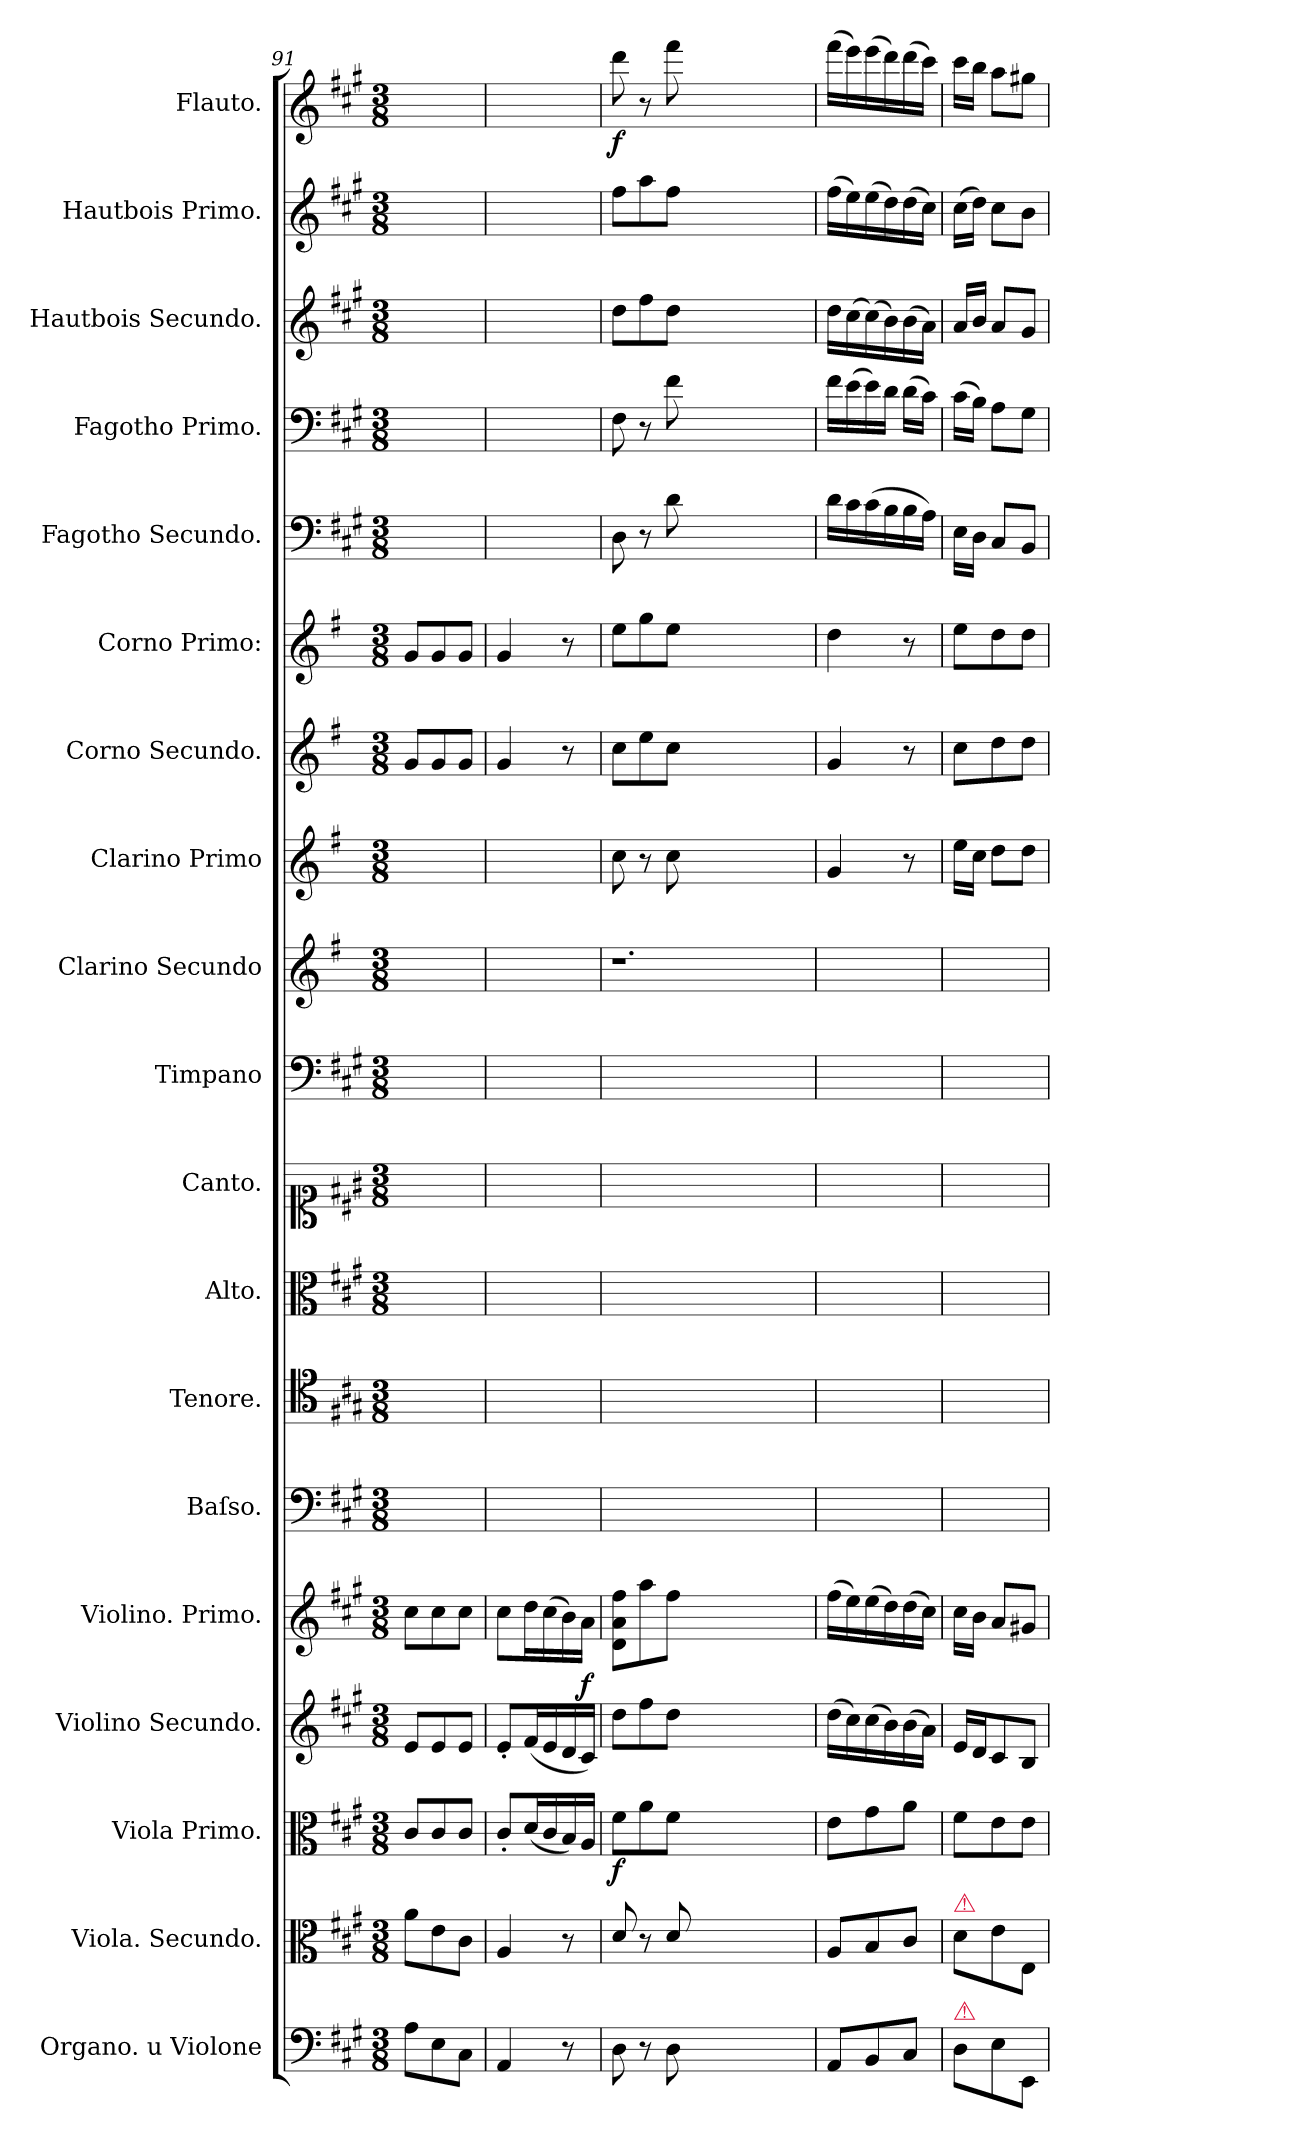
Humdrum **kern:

**kern	**dynam	**kern	**kern	**dynam	**kern	**dynam	**kern	**dynam	**kern	**kern	**kern	**kern	**kern	**kern	**kern	**dynam	**kern	**dynam	**kern	**dynam	**kern	**dynam	**kern	**kern	**kern	**dynam	**kern	**dynam
*part19	*part19	*part18	*part17	*part17	*part16	*part16	*part15	*part15	*part14	*part13	*part12	*part11	*part10	*part9	*part8	*part8	*part7	*part7	*part6	*part6	*part5	*part5	*part4	*part3	*part2	*part2	*part1	*part1
*staff19	*staff19	*staff18	*staff17	*staff17	*staff16	*staff16	*staff15	*staff15	*staff14	*staff13	*staff12	*staff11	*staff10	*staff9	*staff8	*staff8	*staff7	*staff7	*staff6	*staff6	*staff5	*staff5	*staff4	*staff3	*staff2	*staff2	*staff1	*staff1
*I"Organo. u Violone	*	*I"Viola. Secundo.	*I"Viola Primo.	*	*I"Violino Secundo.	*	*I"Violino. Primo.	*	*I"Baſso.	*I"Tenore.	*I"Alto.	*I"Canto.	*I"Timpano	*I"Clarino Secundo	*I"Clarino Primo	*	*I"Corno Secundo.	*	*I"Corno Primo:	*	*I"Fagotho Secundo.	*	*I"Fagotho Primo.	*I"Hautbois Secundo.	*I"Hautbois Primo.	*	*I"Flauto.	*
*	*	*I'vla 2	*I'vla 1	*	*I'vl 2	*	*I'vl 1	*	*I'B	*I'T	*I'A	*	*I'timp	*I'clno 2	*I'clno 1	*	*I'cor 2	*	*I'cor 1	*	*I'fag 2	*	*I'fag 1	*	*	*	*I'fl	*
*clefF4	*	*clefC3	*clefC3	*	*clefG2	*	*clefG2	*	*clefF4	*clefC4	*clefC3	*clefC1	*clefF4	*clefG2	*clefG2	*	*clefG2	*	*clefG2	*	*clefF4	*	*clefF4	*clefG2	*clefG2	*	*clefG2	*
*	*	*	*	*	*	*	*	*	*	*	*	*	*	*ITrd-1c-2	*ITrd-1c-2	*	*ITrd6c10	*	*ITrd6c10	*	*	*	*	*	*	*	*	*
*k[f#c#g#]	*	*k[f#c#g#]	*k[f#c#g#]	*	*k[f#c#g#]	*	*k[f#c#g#]	*	*k[f#c#g#]	*k[f#c#g#]	*k[f#c#g#]	*k[f#c#g#]	*k[f#c#g#]	*k[f#c#g#]	*k[f#c#g#]	*	*k[f#c#g#]	*	*k[f#c#g#]	*	*k[f#c#g#]	*	*k[f#c#g#]	*k[f#c#g#]	*k[f#c#g#]	*	*k[f#c#g#]	*
*M3/8	*	*M3/8	*M3/8	*	*M3/8	*	*M3/8	*	*M3/8	*M3/8	*M3/8	*M3/8	*M3/8	*M3/8	*M3/8	*	*M3/8	*	*M3/8	*	*M3/8	*	*M3/8	*M3/8	*M3/8	*	*M3/8	*
=91	=91	=91	=91	=91	=91	=91	=91	=91	=91	=91	=91	=91	=91	=91	=91	=91	=91	=91	=91	=91	=91	=91	=91	=91	=91	=91	=91	=91
8A\L	.	8a\L	8c#/L	.	8e/L	.	8cc#\L	.	4.ryy	4.ryy	4.ryy	4.ryy	4.ryy	4.ryy	4.ryy	.	8A/L	.	8A/L	.	4.ryy	.	4.ryy	4.ryy	4.ryy	.	4.ryy	.
8E\	.	8e\	8c#/	.	8e/	.	8cc#\	.	.	.	.	.	.	.	.	.	8A/	.	8A/	.	.	.	.	.	.	.	.	.
8C#\J	.	8c#\J	8c#/J	.	8e/J	.	8cc#\J	.	.	.	.	.	.	.	.	.	8A/J	.	8A/J	.	.	.	.	.	.	.	.	.
=92	=92	=92	=92	=92	=92	=92	=92	=92	=92	=92	=92	=92	=92	=92	=92	=92	=92	=92	=92	=92	=92	=92	=92	=92	=92	=92	=92	=92
4AA/	.	4A/	8c#'/L	.	8e'/L	.	8cc#\L	.	4.ryy	4.ryy	4.ryy	4.ryy	4.ryy	4.ryy	4.ryy	.	4A/	.	4A/	.	4.ryy	.	4.ryy	4.ryy	4.ryy	.	4.ryy	.
.	.	.	(16d/L	.	(16f#/L	.	16dd\L	.	.	.	.	.	.	.	.	.	.	.	.	.	.	.	.	.	.	.	.	.
.	.	.	16c#/	.	16e/	.	(16cc#\	.	.	.	.	.	.	.	.	.	.	.	.	.	.	.	.	.	.	.	.	.
8r	.	8r	16B/)	.	16d/	.	16b\)	.	.	.	.	.	.	.	.	.	8r	.	8r	.	.	.	.	.	.	.	.	.
!	!	!	!	!	!	!LO:DY:a	!	!	!	!	!	!	!	!	!	!	!	!	!	!	!	!	!	!	!	!	!	!
.	.	.	16A/JJ	.	16c#/JJ)	f.	16a\JJ	.	.	.	.	.	.	.	.	.	.	.	.	.	.	.	.	.	.	.	.	.
=93	=93	=93	=93	=93	=93	=93	=93	=93	=93	=93	=93	=93	=93	=93	=93	=93	=93	=93	=93	=93	=93	=93	=93	=93	=93	=93	=93	=93
!	!LO:DY:a	!	!	!LO:DY:b	!	!LO:DY:b	!	!LO:DY:b	!	!	!	!	!	!	!	!LO:DY:b	!	!LO:DY:b	!	!LO:DY:b	!	!LO:DY:a	!	!	!	!LO:DY:b	!	!
8D\	forte	8d/	8f#\L	f	8dd\L	forlo.	8d\ 8a\ 8ff#\L	for	4.ryy	4.ryy	4.ryy	4.ryy	4.ryy	1.r	8dd\	piano	8d\L	for	8f#\L	for	8D\	forte	8F#\	8dd\L	8ff#\L	forte	8ddd\	f
8r	.	8r	8a\	.	8ff#\	.	8aa\	.	.	.	.	.	.	.	8r	.	8f#\	.	8a\	.	8r	.	8r	8ff#\	8aa\	.	8r	.
8D\	.	8d/	8f#\J	.	8dd\J	.	8ff#\J	.	.	.	.	.	.	.	8dd\	.	8d\J	.	8f#\J	.	8d\	.	8f#\	8dd\J	8ff#\J	.	8fff#\	.
1ryy	.	1ryy	1ryy	.	1ryy	.	1ryy	.	1ryy	1ryy	1ryy	1ryy	1ryy	.	1ryy	.	1ryy	.	1ryy	.	1ryy	.	1ryy	1ryy	1ryy	.	1ryy	.
8ryy	.	8ryy	8ryy	.	8ryy	.	8ryy	.	8ryy	8ryy	8ryy	8ryy	8ryy	.	8ryy	.	8ryy	.	8ryy	.	8ryy	.	8ryy	8ryy	8ryy	.	8ryy	.
=94	=94	=94	=94	=94	=94	=94	=94	=94	=94	=94	=94	=94	=94	=94	=94	=94	=94	=94	=94	=94	=94	=94	=94	=94	=94	=94	=94	=94
8AA/L	.	8A/L	8e\L	.	(16dd\LL	.	(16ff#\LL	.	4.ryy	4.ryy	4.ryy	4.ryy	4.ryy	4.ryy	4a/	.	4A/	.	4e\	.	16d\LL	.	16f#\LL	16dd\LL	(16ff#\LL	.	(16fff#\LL	.
.	.	.	.	.	16cc#\)	.	16ee\)	.	.	.	.	.	.	.	.	.	.	.	.	.	16c#\	.	(16e\	(16cc#\	16ee\)	.	16eee\)	.
8BB/	.	8B/	8g#\	.	(16cc#\	.	(16ee\	.	.	.	.	.	.	.	.	.	.	.	.	.	(16c#\	.	16e\)	(16cc#\)	(16ee\	.	(16eee\	.
.	.	.	.	.	16b\)	.	16dd\)	.	.	.	.	.	.	.	.	.	.	.	.	.	16B\	.	16d\JJ	16b\)	16dd\)	.	16ddd\)	.
8C#/J	.	8c#/J	8a\J	.	(16b\	.	(16dd\	.	.	.	.	.	.	.	8r	.	8r	.	8r	.	16B\	.	(16d\LL	(16b\	(16dd\	.	(16ddd\	.
.	.	.	.	.	16a\JJ)	.	16cc#\JJ)	.	.	.	.	.	.	.	.	.	.	.	.	.	16A\JJ)	.	16c#\JJ)	16a\JJ)	16cc#\JJ)	.	16ccc#\JJ)	.
=95	=95	=95	=95	=95	=95	=95	=95	=95	=95	=95	=95	=95	=95	=95	=95	=95	=95	=95	=95	=95	=95	=95	=95	=95	=95	=95	=95	=95
!	!	!LO:TX:a:color=crimson:t=⚠	!	!	!	!	!	!	!	!	!	!	!	!	!	!	!	!	!	!	!	!	!	!	!	!	!	!
!LO:TX:a:color=crimson:t=⚠	!	!	!	!	!	!	!	!	!	!	!	!	!	!	!	!	!	!	!	!	!	!	!	!	!	!	!	!
8D\L	.	8d\L	8f#\L	.	16e/LL	.	16cc#\LL	.	4.ryy	4.ryy	4.ryy	4.ryy	4.ryy	4.ryy	16ff#\LL	.	8d\L	.	8f#\L	.	16E\LL	.	(16c#\LL	16a/LL	(16cc#\LL	.	16ccc#\LL	.
.	.	.	.	.	16d/J	.	16b\JJ	.	.	.	.	.	.	.	16dd\JJ	.	.	.	.	.	16D\JJ	.	16B\JJ)	16b/JJ	16dd\JJ)	.	16bb\JJ	.
8E\	.	8e\	8e\	.	8c#/	.	8a/L	.	.	.	.	.	.	.	8ee\L	.	8e\	.	8e\	.	8C#/L	.	8A\L	8a/L	8cc#\L	.	8aa\L	.
8EE/J	.	8E/J	8e\J	.	8B/J	.	8g#X/J	.	.	.	.	.	.	.	8ee\J	.	8e\J	.	8e\J	.	8BB/J	.	8G#\J	8g#/J	8b\J	.	8gg#X\J	.
=	=	=	=	=	=	=	=	=	=	=	=	=	=	=	=	=	=	=	=	=	=	=	=	=	=	=	=	=
*-	*-	*-	*-	*-	*-	*-	*-	*-	*-	*-	*-	*-	*-	*-	*-	*-	*-	*-	*-	*-	*-	*-	*-	*-	*-	*-	*-	*-
